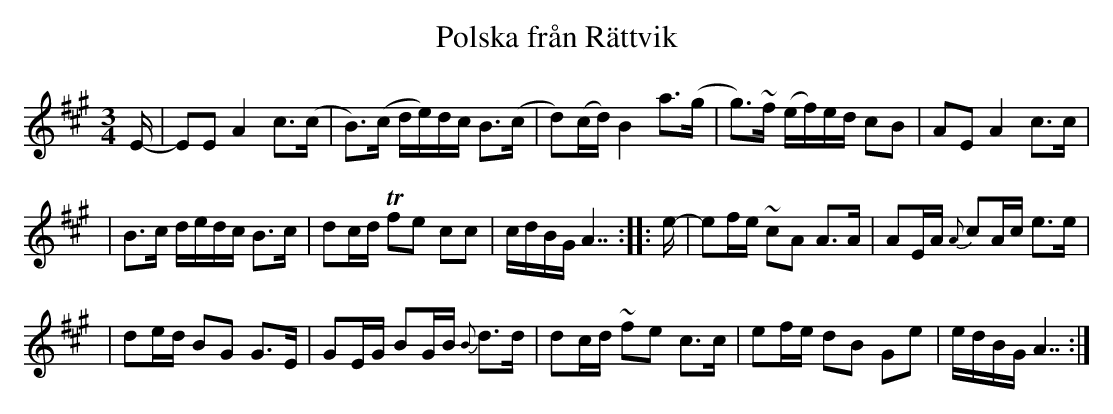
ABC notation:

X:1
T: Polska fr\aan R\"attvik
M: 3/4
L: 1/16
K: A
E- \
| E2E2 A4 c3(c | B3)(c de)dc B3(c \
| d2)(cd) B4 a3(g | g3)~f (ef)ed c2B2 \
| A2E2 A4 c3c |
| B3c dedc B3c \
| d2cd Tf2e2 c2c2 | cdBG A7 \
:: e- \
| e2fe ~c2A2 A3A | A2EA {A}c2Ac e3e |
| d2ed B2G2 G3E | G2EG B2GB {B}d3d \
| d2cd ~f2e2 c3c | e2fe d2B2 G2e2 | edBG A7 :|
